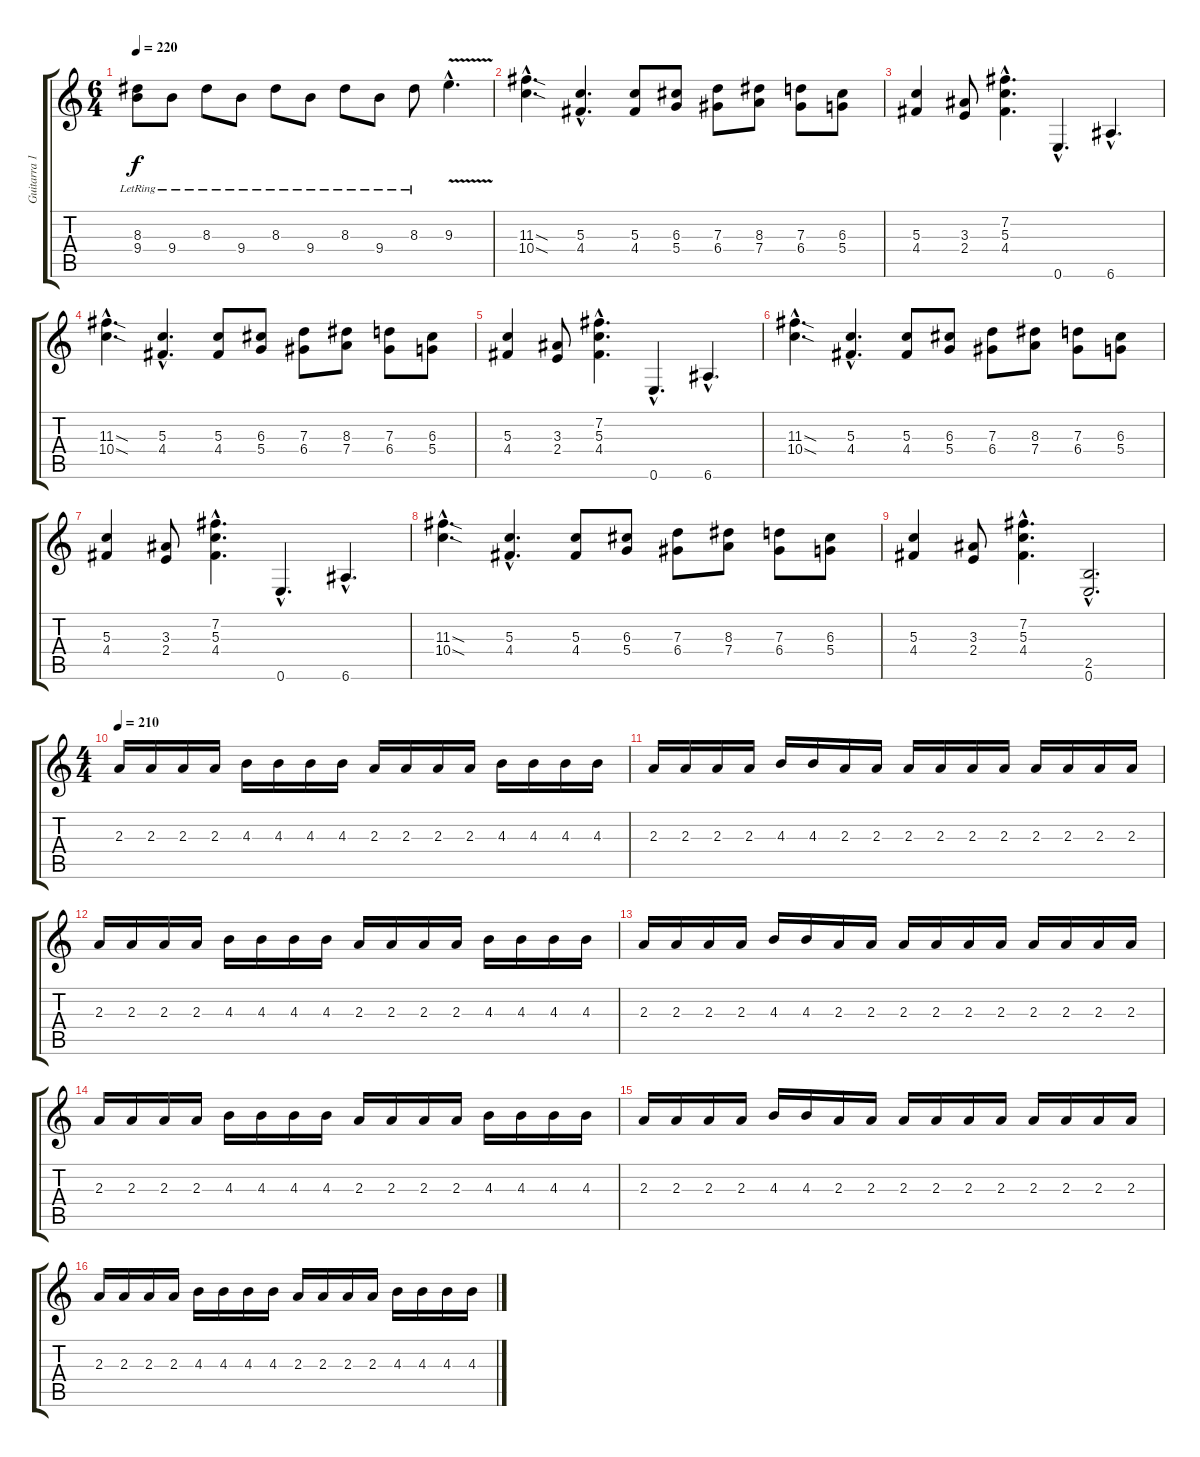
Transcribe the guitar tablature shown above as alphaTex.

\track ("Guitarra 1" "Guitarra 1") {instrument distortionguitar}
\staff {score tabs}
\tuning (E4 B3 G3 D3 A2 E2) {hide}
\ts (6 4)
\tempo 220
\clef g2
\ks c
(8.3{lr} 9.4{lr}).8{dy f} 9.4{lr}.8 8.3{lr}.8 9.4{lr}.8 8.3{lr}.8 9.4{lr}.8 8.3{lr}.8 9.4{lr}.8 8.3{lr}.8 9.3{v hac}.4{d} |
(11.3{sod hac} 10.4{sod hac}).4{d} (5.3{hac} 4.4{hac}).4{d} (5.3 4.4).8 (6.3 5.4).8 (7.3 6.4).8 (8.3 7.4).8 (7.3 6.4).8 (6.3 5.4).8 |
(5.3 4.4).4 (3.3 2.4).8 (7.2{hac} 5.3{hac} 4.4{hac}).4{d} 0.6{hac}.4{d} 6.6{hac}.4{d} |
(11.3{sod hac} 10.4{sod hac}).4{d} (5.3{hac} 4.4{hac}).4{d} (5.3 4.4).8 (6.3 5.4).8 (7.3 6.4).8 (8.3 7.4).8 (7.3 6.4).8 (6.3 5.4).8 |
(5.3 4.4).4 (3.3 2.4).8 (7.2{hac} 5.3{hac} 4.4{hac}).4{d} 0.6{hac}.4{d} 6.6{hac}.4{d} |
(11.3{sod hac} 10.4{sod hac}).4{d} (5.3{hac} 4.4{hac}).4{d} (5.3 4.4).8 (6.3 5.4).8 (7.3 6.4).8 (8.3 7.4).8 (7.3 6.4).8 (6.3 5.4).8 |
(5.3 4.4).4 (3.3 2.4).8 (7.2{hac} 5.3{hac} 4.4{hac}).4{d} 0.6{hac}.4{d} 6.6{hac}.4{d} |
(11.3{sod hac} 10.4{sod hac}).4{d} (5.3{hac} 4.4{hac}).4{d} (5.3 4.4).8 (6.3 5.4).8 (7.3 6.4).8 (8.3 7.4).8 (7.3 6.4).8 (6.3 5.4).8 |
(5.3 4.4).4 (3.3 2.4).8 (7.2{hac} 5.3{hac} 4.4{hac}).4{d} (2.5{hac} 0.6{hac}).2{d} |
\ts (4 4)
\tempo 210
2.3.16 2.3.16 2.3.16 2.3.16 4.3.16 4.3.16 4.3.16 4.3.16 2.3.16 2.3.16 2.3.16 2.3.16 4.3.16 4.3.16 4.3.16 4.3.16 |
2.3.16 2.3.16 2.3.16 2.3.16 4.3.16 4.3.16 2.3.16 2.3.16 2.3.16 2.3.16 2.3.16 2.3.16 2.3.16 2.3.16 2.3.16 2.3.16 |
2.3.16 2.3.16 2.3.16 2.3.16 4.3.16 4.3.16 4.3.16 4.3.16 2.3.16 2.3.16 2.3.16 2.3.16 4.3.16 4.3.16 4.3.16 4.3.16 |
2.3.16 2.3.16 2.3.16 2.3.16 4.3.16 4.3.16 2.3.16 2.3.16 2.3.16 2.3.16 2.3.16 2.3.16 2.3.16 2.3.16 2.3.16 2.3.16 |
2.3.16 2.3.16 2.3.16 2.3.16 4.3.16 4.3.16 4.3.16 4.3.16 2.3.16 2.3.16 2.3.16 2.3.16 4.3.16 4.3.16 4.3.16 4.3.16 |
2.3.16 2.3.16 2.3.16 2.3.16 4.3.16 4.3.16 2.3.16 2.3.16 2.3.16 2.3.16 2.3.16 2.3.16 2.3.16 2.3.16 2.3.16 2.3.16 |
2.3.16 2.3.16 2.3.16 2.3.16 4.3.16 4.3.16 4.3.16 4.3.16 2.3.16 2.3.16 2.3.16 2.3.16 4.3.16 4.3.16 4.3.16 4.3.16
